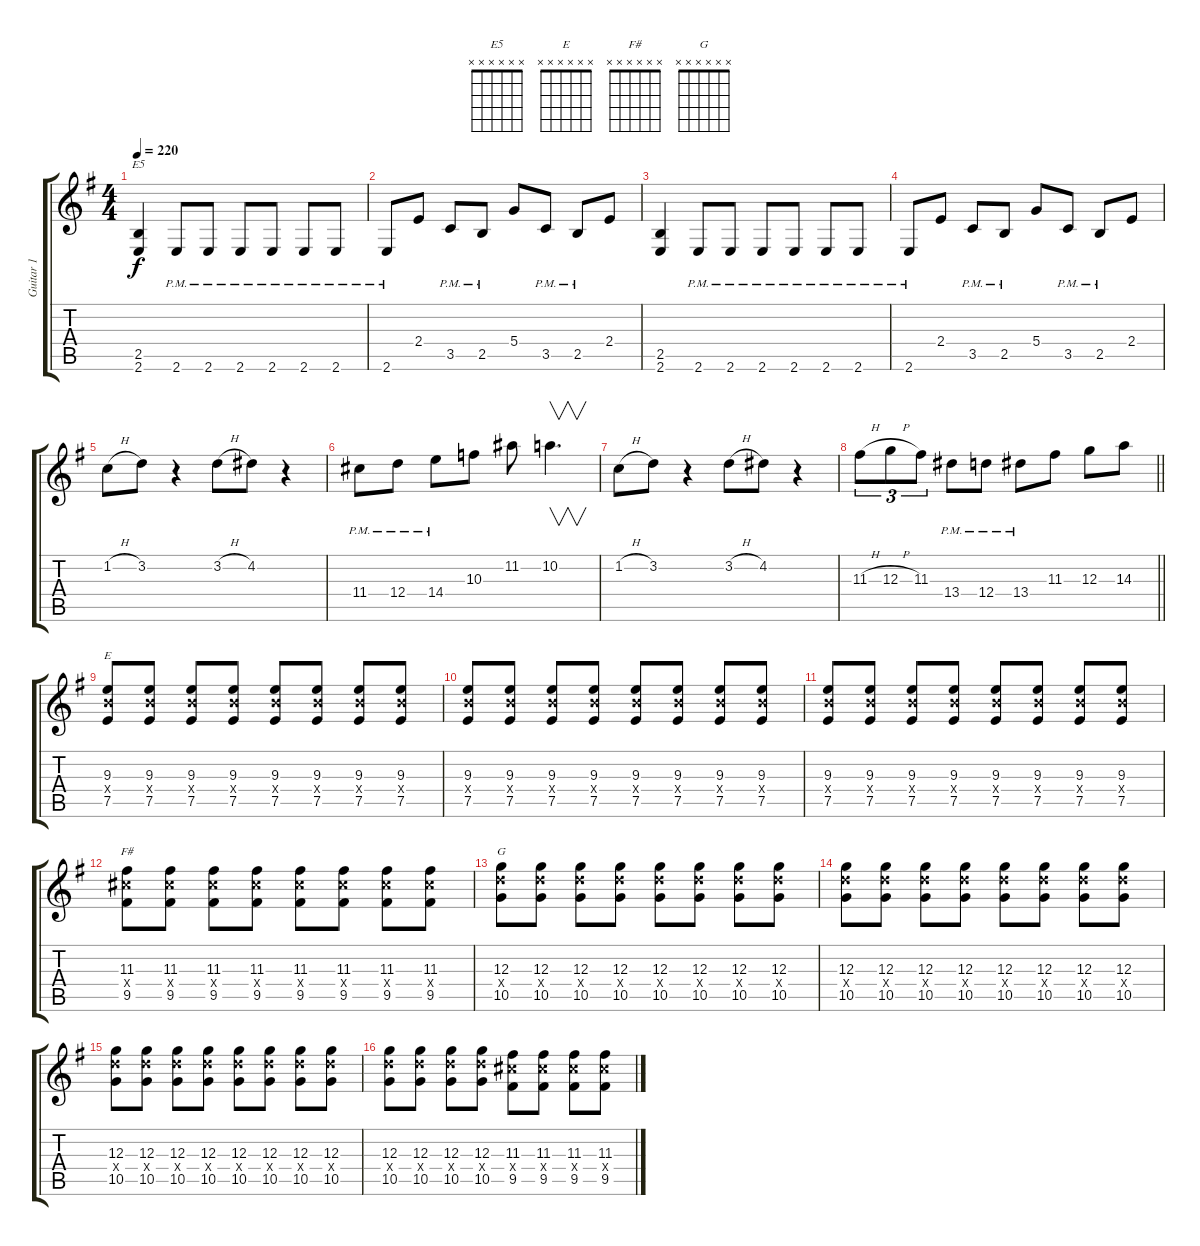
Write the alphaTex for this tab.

\track ("Guitar 1" "Guitar 1") {instrument distortionguitar}
\staff {score tabs}
\tuning (E4 B3 G3 D3 A2 D2) {hide}
\chord ("E5" x x x x x x)
\chord ("E" x x x x x x)
\chord ("F#" x x x x x x)
\chord ("G" x x x x x x)
\ts (4 4)
\tempo 220
\clef g2
\ks eminor
(2.5 2.6).4{ch "E5" dy f} 2.6{pm}.8 2.6{pm}.8 2.6{pm}.8 2.6{pm}.8 2.6{pm}.8 2.6{pm}.8 |
2.6{pm}.8 2.4.8 3.5{pm}.8 2.5{pm}.8 5.4.8 3.5{pm}.8 2.5{pm}.8 2.4.8 |
(2.5 2.6).4 2.6{pm}.8 2.6{pm}.8 2.6{pm}.8 2.6{pm}.8 2.6{pm}.8 2.6{pm}.8 |
2.6{pm}.8 2.4.8 3.5{pm}.8 2.5{pm}.8 5.4.8 3.5{pm}.8 2.5{pm}.8 2.4.8 |
1.2{h}.8 3.2.8 r.4 3.2{h}.8 4.2.8 r.4 |
11.4{pm}.8 12.4{pm}.8 14.4{pm}.8 10.3.8 11.2.8 10.2.4{v d} |
1.2{h}.8 3.2.8 r.4 3.2{h}.8 4.2.8 r.4 |
\barLineRight lightlight
11.3{h}.8{tu (3 2)} 12.3{h}.8{tu (3 2)} 11.3.8{tu (3 2)} 13.4{pm}.8 12.4{pm}.8 13.4{pm}.8 11.3.8 12.3.8 14.3.8 |
(9.3 9.4{x} 7.5).8{ch "E"} (9.3 9.4{x} 7.5).8 (9.3 9.4{x} 7.5).8 (9.3 9.4{x} 7.5).8 (9.3 9.4{x} 7.5).8 (9.3 9.4{x} 7.5).8 (9.3 9.4{x} 7.5).8 (9.3 9.4{x} 7.5).8 |
(9.3 9.4{x} 7.5).8 (9.3 9.4{x} 7.5).8 (9.3 9.4{x} 7.5).8 (9.3 9.4{x} 7.5).8 (9.3 9.4{x} 7.5).8 (9.3 9.4{x} 7.5).8 (9.3 9.4{x} 7.5).8 (9.3 9.4{x} 7.5).8 |
(9.3 9.4{x} 7.5).8 (9.3 9.4{x} 7.5).8 (9.3 9.4{x} 7.5).8 (9.3 9.4{x} 7.5).8 (9.3 9.4{x} 7.5).8 (9.3 9.4{x} 7.5).8 (9.3 9.4{x} 7.5).8 (9.3 9.4{x} 7.5).8 |
(11.3 11.4{x} 9.5).8{ch "F#"} (11.3 11.4{x} 9.5).8 (11.3 11.4{x} 9.5).8 (11.3 11.4{x} 9.5).8 (11.3 11.4{x} 9.5).8 (11.3 11.4{x} 9.5).8 (11.3 11.4{x} 9.5).8 (11.3 11.4{x} 9.5).8 |
(12.3 12.4{x} 10.5).8{ch "G"} (12.3 12.4{x} 10.5).8 (12.3 12.4{x} 10.5).8 (12.3 12.4{x} 10.5).8 (12.3 12.4{x} 10.5).8 (12.3 12.4{x} 10.5).8 (12.3 12.4{x} 10.5).8 (12.3 12.4{x} 10.5).8 |
(12.3 12.4{x} 10.5).8 (12.3 12.4{x} 10.5).8 (12.3 12.4{x} 10.5).8 (12.3 12.4{x} 10.5).8 (12.3 12.4{x} 10.5).8 (12.3 12.4{x} 10.5).8 (12.3 12.4{x} 10.5).8 (12.3 12.4{x} 10.5).8 |
(12.3 12.4{x} 10.5).8 (12.3 12.4{x} 10.5).8 (12.3 12.4{x} 10.5).8 (12.3 12.4{x} 10.5).8 (12.3 12.4{x} 10.5).8 (12.3 12.4{x} 10.5).8 (12.3 12.4{x} 10.5).8 (12.3 12.4{x} 10.5).8 |
(12.3 12.4{x} 10.5).8 (12.3 12.4{x} 10.5).8 (12.3 12.4{x} 10.5).8 (12.3 12.4{x} 10.5).8 (11.3 11.4{x} 9.5).8 (11.3 11.4{x} 9.5).8 (11.3 11.4{x} 9.5).8 (11.3 11.4{x} 9.5).8
